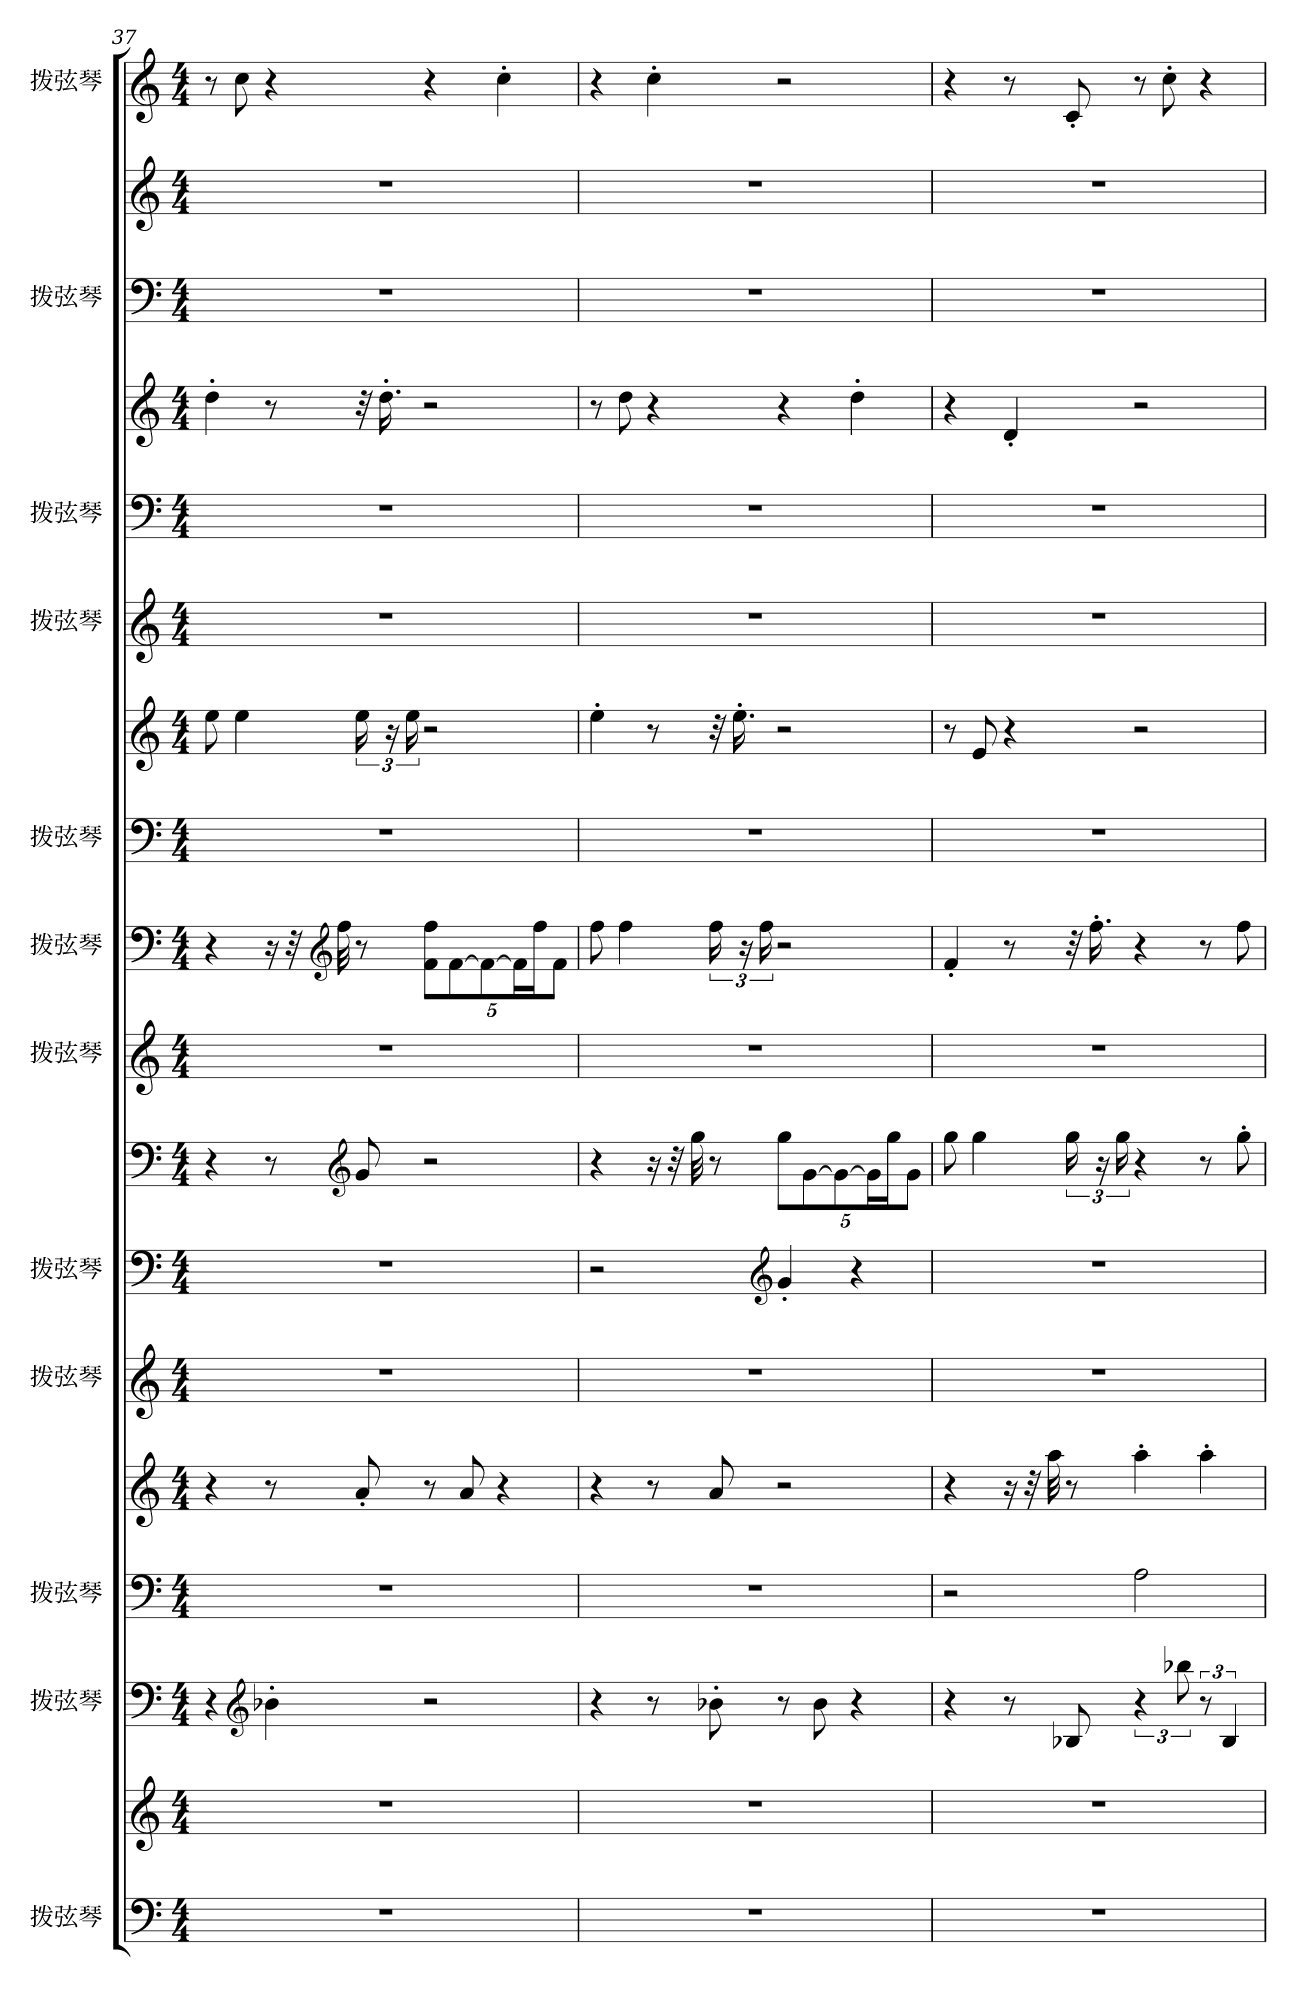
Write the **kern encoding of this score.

**kern	**kern	**kern	**kern	**kern	**kern	**kern	**kern	**kern	**kern	**kern	**kern	**kern	**kern	**kern	**kern	**kern	**kern
*part12	*part12	*part11	*part10	*part10	*part9	*part8	*part8	*part7	*part6	*part5	*part5	*part4	*part3	*part3	*part2	*part2	*part1
*staff18	*staff17	*staff16	*staff15	*staff14	*staff13	*staff12	*staff11	*staff10	*staff9	*staff8	*staff7	*staff6	*staff5	*staff4	*staff3	*staff2	*staff1
*I"拨弦琴	*	*I"拨弦琴	*I"拨弦琴	*	*I"拨弦琴	*I"拨弦琴	*	*I"拨弦琴	*I"拨弦琴	*I"拨弦琴	*	*I"拨弦琴	*I"拨弦琴	*	*I"拨弦琴	*	*I"拨弦琴
!!LO:PB:g=z
*clefF4	*clefG2	*clefF4	*clefF4	*clefG2	*clefG2	*clefF4	*clefF4	*clefG2	*clefF4	*clefF4	*clefG2	*clefG2	*clefF4	*clefG2	*clefF4	*clefG2	*clefG2
*k[]	*k[]	*k[]	*k[]	*k[]	*k[]	*k[]	*k[]	*k[]	*k[]	*k[]	*k[]	*k[]	*k[]	*k[]	*k[]	*k[]	*k[]
*M4/4	*M4/4	*M4/4	*M4/4	*M4/4	*M4/4	*M4/4	*M4/4	*M4/4	*M4/4	*M4/4	*M4/4	*M4/4	*M4/4	*M4/4	*M4/4	*M4/4	*M4/4
=37	=37	=37	=37	=37	=37	=37	=37	=37	=37	=37	=37	=37	=37	=37	=37	=37	=37
1r	1r	4r	1r	4r	1r	1r	4r	1r	4r	1r	8ee\	1r	1r	4dd'\	1r	1r	8r
.	.	.	.	.	.	.	.	.	.	.	4ee\	.	.	.	.	.	8cc\
*	*	*clefG2	*	*	*	*	*	*	*	*	*	*	*	*	*	*	*
.	.	4b-X'\	.	8r	.	.	8r	.	16r	.	.	.	.	8r	.	.	4r
.	.	.	.	.	.	.	.	.	32r	.	.	.	.	.	.	.	.
*	*	*	*	*	*	*	*	*	*clefG2	*	*	*	*	*	*	*	*
.	.	.	.	.	.	.	.	.	32ff\	.	.	.	.	.	.	.	.
*	*	*	*	*	*	*	*clefG2	*	*	*	*	*	*	*	*	*	*
.	.	.	.	8a'/	.	.	8g/	.	8r	.	24ee\	.	.	32r	.	.	.
.	.	.	.	.	.	.	.	.	.	.	.	.	.	16.dd'\	.	.	.
.	.	.	.	.	.	.	.	.	.	.	24r	.	.	.	.	.	.
.	.	.	.	.	.	.	.	.	.	.	24ee\	.	.	.	.	.	.
*	*	*	*	*	*	*	*	*	*Xbrackettup	*	*	*	*	*	*	*	*
.	.	2r	.	8r	.	.	2r	.	10f\ 10ff\L	.	2r	.	.	2r	.	.	4r
.	.	.	.	.	.	.	.	.	[10f\	.	.	.	.	.	.	.	.
.	.	.	.	8a/	.	.	.	.	.	.	.	.	.	.	.	.	.
.	.	.	.	.	.	.	.	.	10f\_	.	.	.	.	.	.	.	.
.	.	.	.	4r	.	.	.	.	.	.	.	.	.	.	.	.	4cc'\
.	.	.	.	.	.	.	.	.	20f\L]	.	.	.	.	.	.	.	.
.	.	.	.	.	.	.	.	.	20ff\J	.	.	.	.	.	.	.	.
.	.	.	.	.	.	.	.	.	10f\J	.	.	.	.	.	.	.	.
=38	=38	=38	=38	=38	=38	=38	=38	=38	=38	=38	=38	=38	=38	=38	=38	=38	=38
1r	1r	4r	1r	4r	1r	2r	4r	1r	8ff\	1r	4ee'\	1r	1r	8r	1r	1r	4r
.	.	.	.	.	.	.	.	.	4ff\	.	.	.	.	8dd\	.	.	.
.	.	8r	.	8r	.	.	16r	.	.	.	8r	.	.	4r	.	.	4cc'\
.	.	.	.	.	.	.	32r	.	.	.	.	.	.	.	.	.	.
.	.	.	.	.	.	.	32gg\	.	.	.	.	.	.	.	.	.	.
*	*	*	*	*	*	*	*	*	*brackettup	*	*	*	*	*	*	*	*
.	.	8b-X'\	.	8a/	.	.	8r	.	24ff\	.	32r	.	.	.	.	.	.
.	.	.	.	.	.	.	.	.	.	.	16.ee'\	.	.	.	.	.	.
.	.	.	.	.	.	.	.	.	24r	.	.	.	.	.	.	.	.
.	.	.	.	.	.	.	.	.	24ff\	.	.	.	.	.	.	.	.
*	*	*	*	*	*	*clefG2	*	*	*	*	*	*	*	*	*	*	*
*	*	*	*	*	*	*	*Xbrackettup	*	*	*	*	*	*	*	*	*	*
.	.	8r	.	2r	.	4g'/	10gg\L	.	2r	.	2r	.	.	4r	.	.	2r
.	.	.	.	.	.	.	[10g\	.	.	.	.	.	.	.	.	.	.
.	.	8b-\	.	.	.	.	.	.	.	.	.	.	.	.	.	.	.
.	.	.	.	.	.	.	10g\_	.	.	.	.	.	.	.	.	.	.
.	.	4r	.	.	.	4r	.	.	.	.	.	.	.	4dd'\	.	.	.
.	.	.	.	.	.	.	20g\L]	.	.	.	.	.	.	.	.	.	.
.	.	.	.	.	.	.	20gg\J	.	.	.	.	.	.	.	.	.	.
.	.	.	.	.	.	.	10g\J	.	.	.	.	.	.	.	.	.	.
!!LO:PB:g=z
=39	=39	=39	=39	=39	=39	=39	=39	=39	=39	=39	=39	=39	=39	=39	=39	=39	=39
1r	1r	4r	2r	4r	1r	1r	8gg\	1r	4f'/	1r	8r	1r	1r	4r	1r	1r	4r
.	.	.	.	.	.	.	4gg\	.	.	.	8e/	.	.	.	.	.	.
.	.	8r	.	16r	.	.	.	.	8r	.	4r	.	.	4d'/	.	.	8r
.	.	.	.	32r	.	.	.	.	.	.	.	.	.	.	.	.	.
.	.	.	.	32aa\	.	.	.	.	.	.	.	.	.	.	.	.	.
*	*	*	*	*	*	*	*brackettup	*	*	*	*	*	*	*	*	*	*
.	.	8B-X/	.	8r	.	.	24gg\	.	32r	.	.	.	.	.	.	.	8c'/
.	.	.	.	.	.	.	.	.	16.ff'\	.	.	.	.	.	.	.	.
.	.	.	.	.	.	.	24r	.	.	.	.	.	.	.	.	.	.
.	.	.	.	.	.	.	24gg\	.	.	.	.	.	.	.	.	.	.
.	.	6r	2A\	4aa'\	.	.	4r	.	4r	.	2r	.	.	2r	.	.	8r
.	.	.	.	.	.	.	.	.	.	.	.	.	.	.	.	.	8cc'\
.	.	12bb-X\	.	.	.	.	.	.	.	.	.	.	.	.	.	.	.
.	.	12r	.	4aa'\	.	.	8r	.	8r	.	.	.	.	.	.	.	4r
.	.	6B-/	.	.	.	.	.	.	.	.	.	.	.	.	.	.	.
.	.	.	.	.	.	.	8gg'\	.	8ff\	.	.	.	.	.	.	.	.
=	=	=	=	=	=	=	=	=	=	=	=	=	=	=	=	=	=
*-	*-	*-	*-	*-	*-	*-	*-	*-	*-	*-	*-	*-	*-	*-	*-	*-	*-
